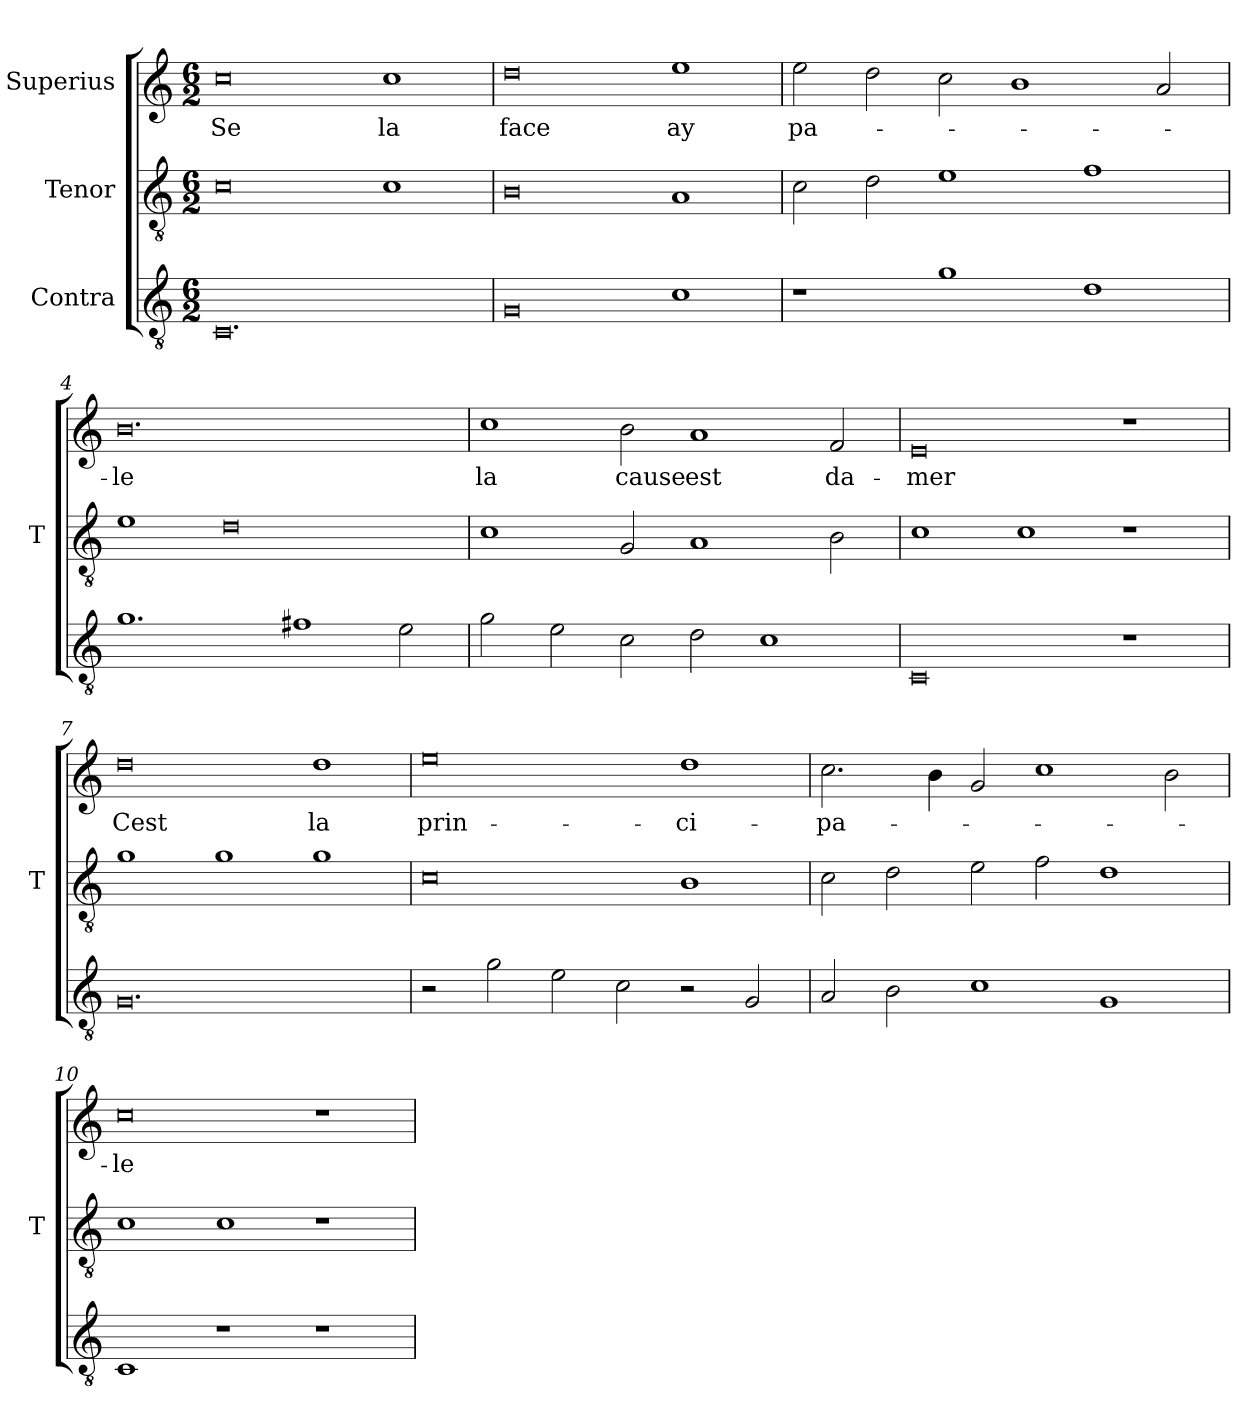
**kern	**kern	**kern	**text
*part3	*part2	*part1	*part1
*staff3	*staff2	*staff1	*staff1
*I"Contra	*I"Tenor	*I"Superius	*
*	*I'T	*	*
*clefGv2	*clefGv2	*clefG2	*
*M6/2	*M6/2	*M6/2	*
=1	=1	=1	=1
0.C	0c	0cc	-Se
.	1c	1cc	-la
=2	=2	=2	=2
0G	0B	0dd	-face
1c	1A	1ee	-ay
=3	=3	=3	=3
1r	2c	2ee	pa-
.	2d	2dd	.
1g	1e	2cc	.
.	.	1b	.
1d	1f	.	.
.	.	2a	.
=4	=4	=4	=4
1.g	1e	0.b	-le
.	0d	.	.
1f#X	.	.	.
2e	.	.	.
=5	=5	=5	=5
2g	1c	1cc	-la
2e	.	.	.
2c	2G	2b	-cause
2d	1A	1a	-est
1c	.	.	.
.	2B	2f	da-
=6	=6	=6	=6
0C	1c	0e	-mer
.	1c	.	.
1r	1r	1r	.
=7	=7	=7	=7
0.G	1g	0dd	-Cest
.	1g	.	.
.	1g	1dd	-la
=8	=8	=8	=8
2r	0c	0ee	prin-
2g	.	.	.
2e	.	.	.
2c	.	.	.
2r	1B	1dd	-ci-
2G	.	.	.
=9	=9	=9	=9
2A	2c	2.cc	-pa-
2B	2d	.	.
.	.	4b	.
1c	2e	2g	.
.	2f	1cc	.
1G	1d	.	.
.	.	2b	.
=10	=10	=10	=10
1C	1c	0cc	-le
1r	1c	.	.
1r	1r	1r	.
=	=	=	=
*-	*-	*-	*-
